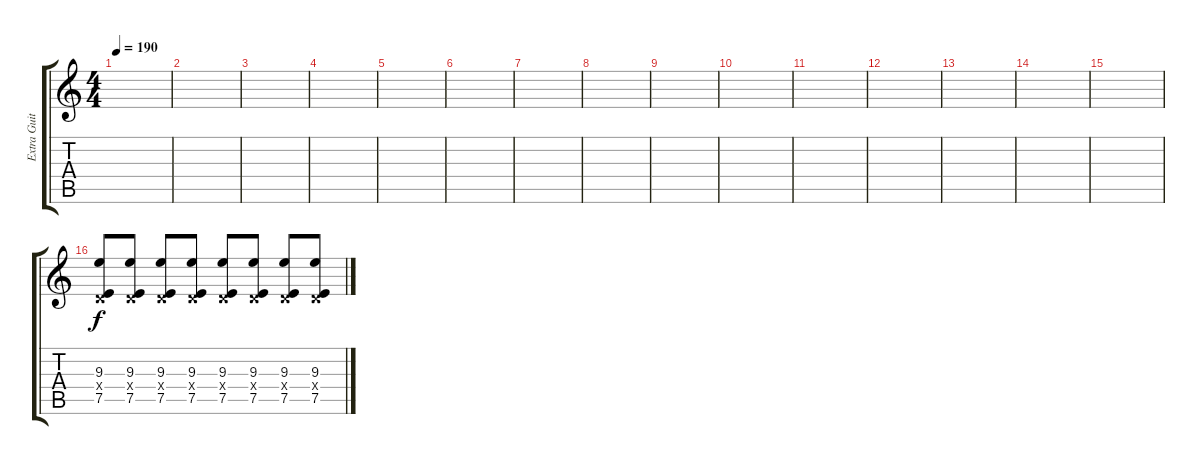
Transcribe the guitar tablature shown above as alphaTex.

\track ("Extra Guitar 1 - Brownsound" "Extra Guit") {instrument distortionguitar}
\staff {score tabs}
\tuning (E4 B3 G3 D3 A2 E2) {hide}
\ts (4 4)
\tempo 190
\clef g2
\ks c
|
|
|
|
|
|
|
|
|
|
|
|
|
|
|
(9.3 0.4{x} 7.5).8 (9.3 0.4{x} 7.5).8 (9.3 0.4{x} 7.5).8 (9.3 0.4{x} 7.5).8 (9.3 0.4{x} 7.5).8 (9.3 0.4{x} 7.5).8 (9.3 0.4{x} 7.5).8 (9.3 0.4{x} 7.5).8
